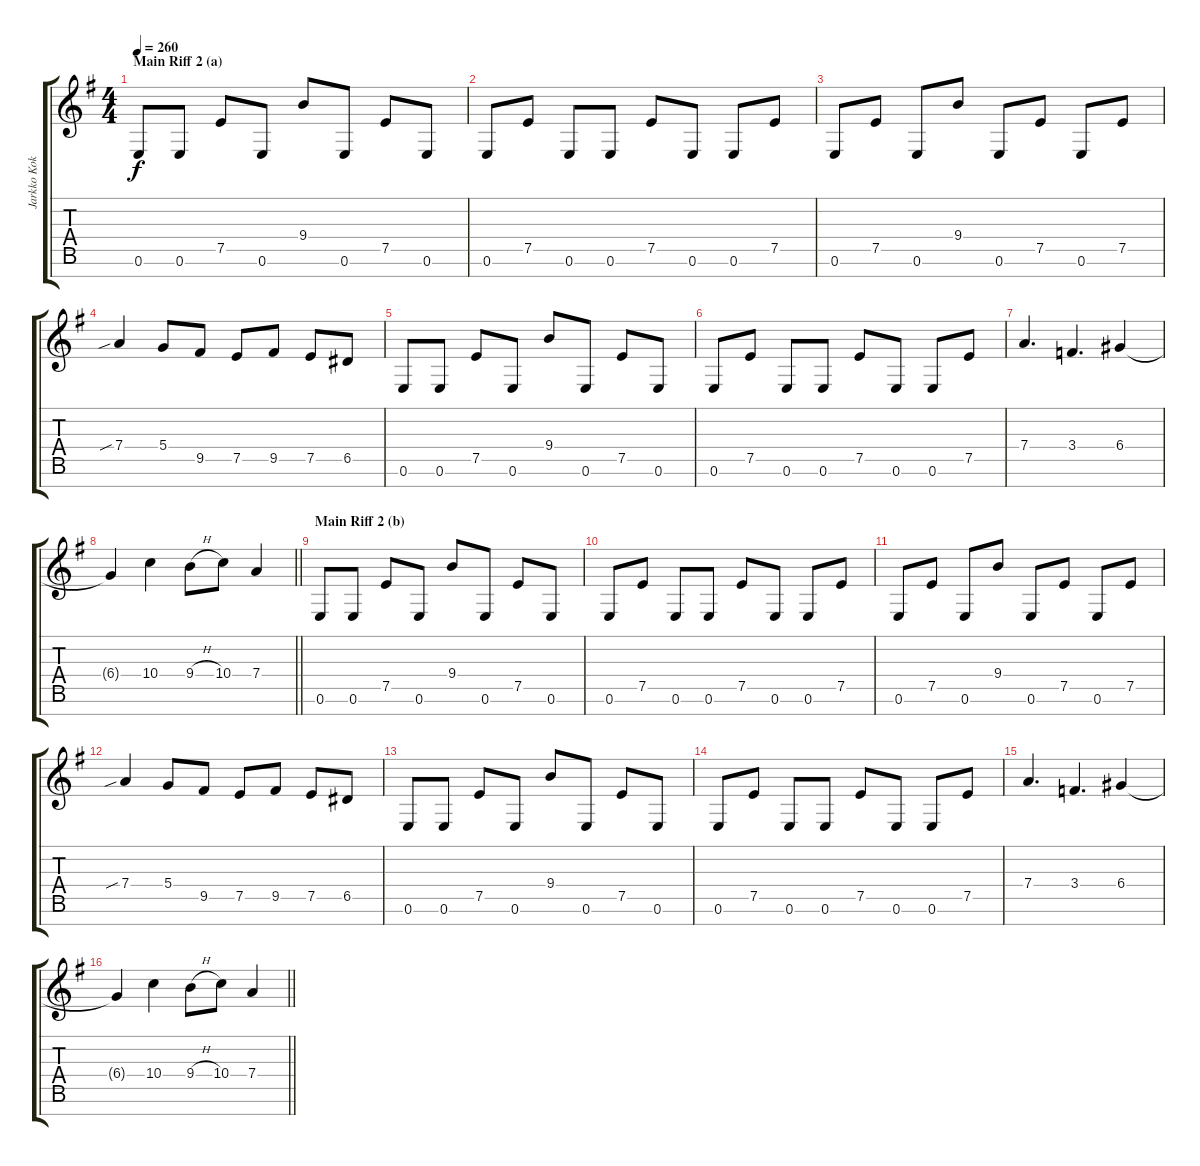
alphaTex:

\track ("Jarkko Kokko (guitar)" "Jarkko Kok") {instrument distortionguitar}
\staff {score tabs}
\tuning (E4 B3 G3 D3 A2 E2 B1) {hide}
\ts (4 4)
\section ("" "Main Riff 2 (a)")
\tempo 260
\clef g2
\ks eminor
0.6.8{dy f} 0.6.8 7.5.8 0.6.8 9.4.8 0.6.8 7.5.8 0.6.8 |
0.6.8 7.5.8 0.6.8 0.6.8 7.5.8 0.6.8 0.6.8 7.5.8 |
0.6.8 7.5.8 0.6.8 9.4.8 0.6.8 7.5.8 0.6.8 7.5.8 |
7.4{sib}.4 5.4.8 9.5.8 7.5.8 9.5.8 7.5.8 6.5.8 |
0.6.8 0.6.8 7.5.8 0.6.8 9.4.8 0.6.8 7.5.8 0.6.8 |
0.6.8 7.5.8 0.6.8 0.6.8 7.5.8 0.6.8 0.6.8 7.5.8 |
7.4.4{d} 3.4.4{d} 6.4.4 |
\barLineRight lightlight
6.4{t}.4 10.4.4 9.4{h}.8 10.4.8 7.4.4 |
\section ("" "Main Riff 2 (b)")
0.6.8 0.6.8 7.5.8 0.6.8 9.4.8 0.6.8 7.5.8 0.6.8 |
0.6.8 7.5.8 0.6.8 0.6.8 7.5.8 0.6.8 0.6.8 7.5.8 |
0.6.8 7.5.8 0.6.8 9.4.8 0.6.8 7.5.8 0.6.8 7.5.8 |
7.4{sib}.4 5.4.8 9.5.8 7.5.8 9.5.8 7.5.8 6.5.8 |
0.6.8 0.6.8 7.5.8 0.6.8 9.4.8 0.6.8 7.5.8 0.6.8 |
0.6.8 7.5.8 0.6.8 0.6.8 7.5.8 0.6.8 0.6.8 7.5.8 |
7.4.4{d} 3.4.4{d} 6.4.4 |
\barLineRight lightlight
6.4{t}.4 10.4.4 9.4{h}.8 10.4.8 7.4.4
